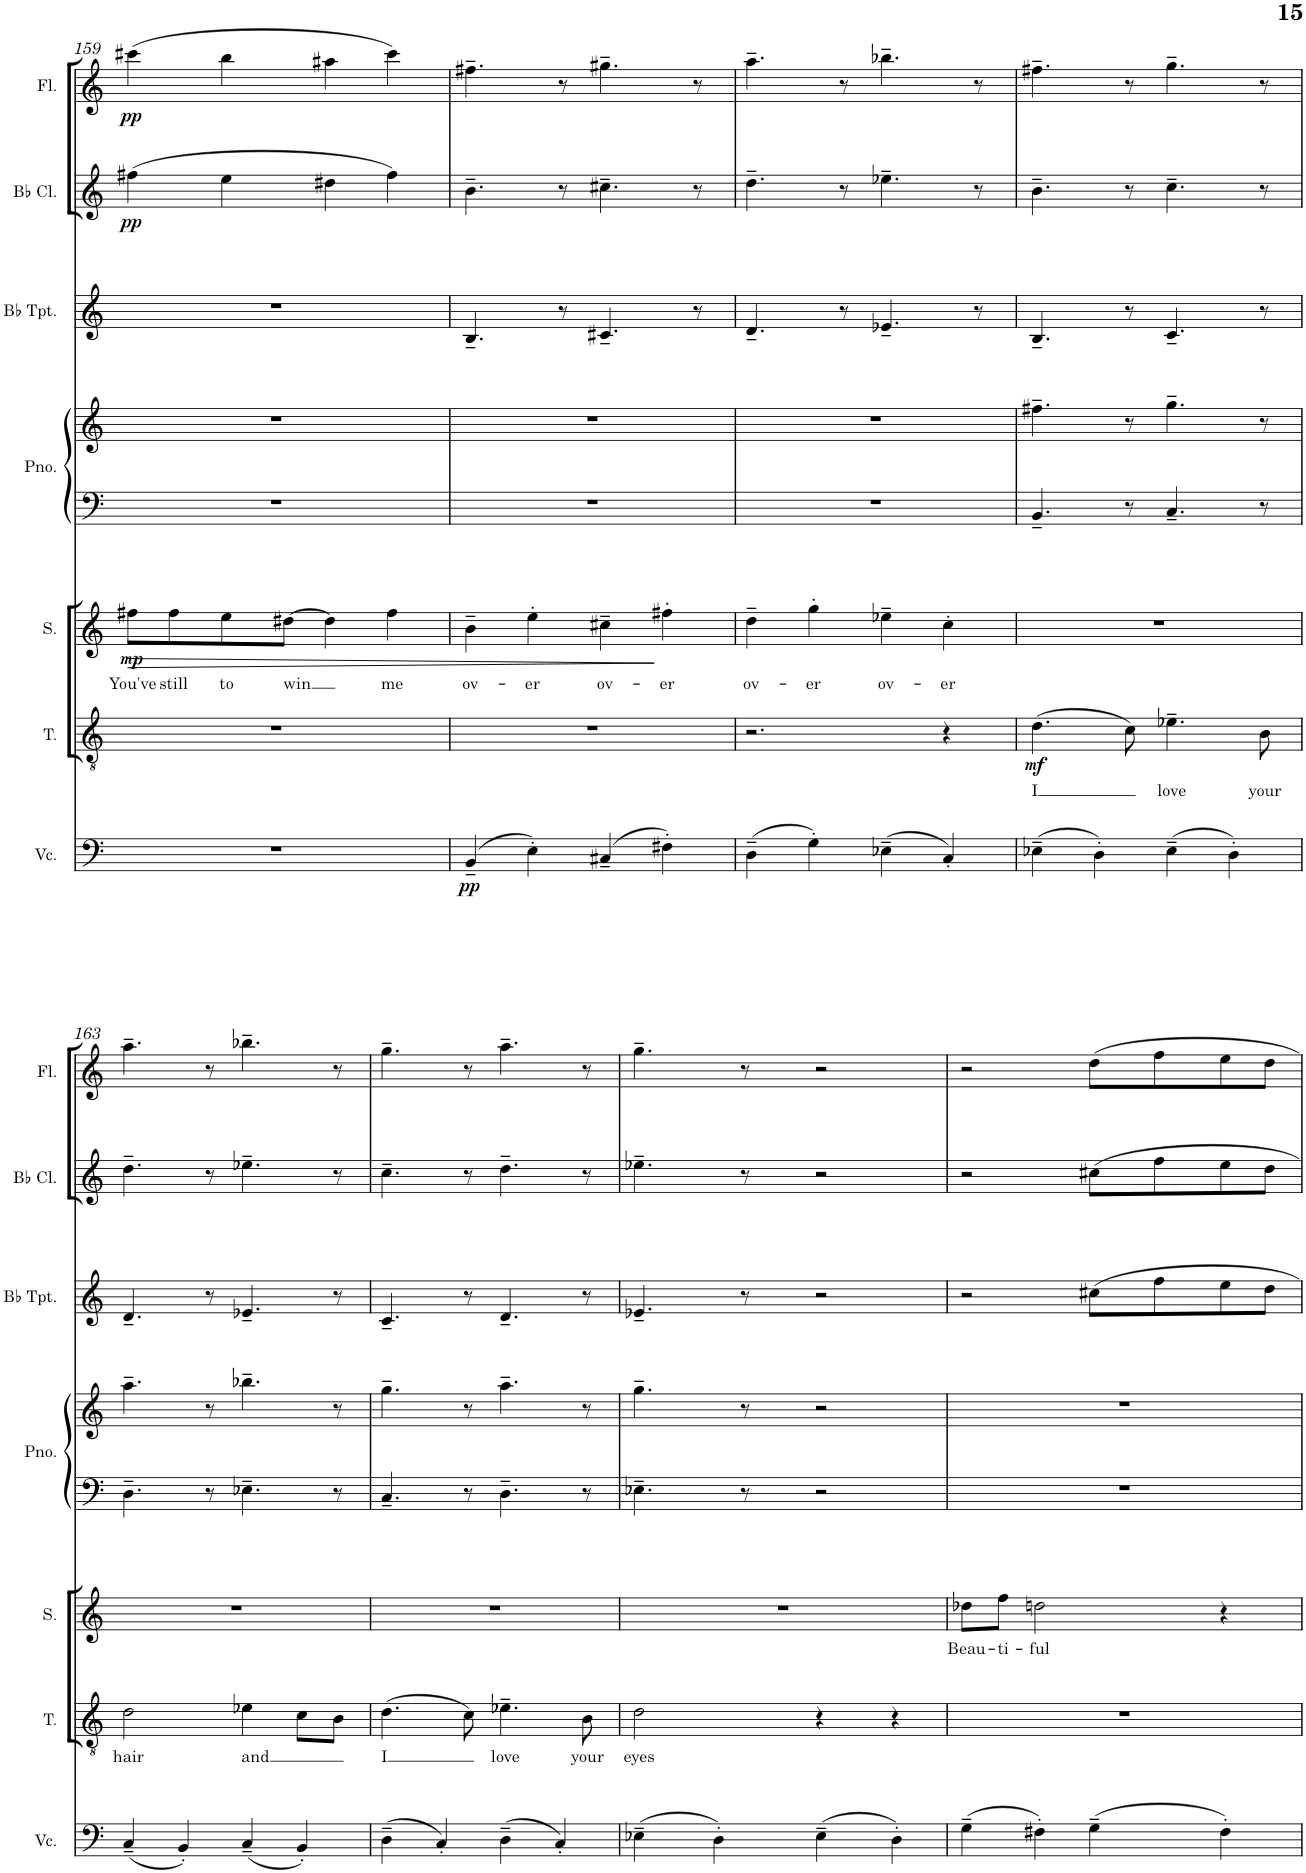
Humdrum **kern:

**kern	**dynam	**kern	**text	**dynam	**kern	**text	**dynam	**kern	**kern	**kern	**kern	**dynam	**kern	**dynam
*part7	*part7	*part6	*part6	*part6	*part5	*part5	*part5	*part4	*part4	*part3	*part2	*part2	*part1	*part1
*staff8	*staff8	*staff7	*staff7	*staff7	*staff6	*staff6	*staff6	*staff5	*staff4	*staff3	*staff2	*staff2	*staff1	*staff1
*I"Violoncello	*	*I"Tenor	*	*	*I"Soprano	*	*	*I"Piano	*	*I"Bb Trumpet	*I"Bb Clarinet	*	*I"Flute	*
*I'Vc.	*	*I'T.	*	*	*I'S.	*	*	*I'Pno.	*	*I'Bb Tpt.	*I'Bb Cl.	*	*I'Fl.	*
!!LO:PB:g=z
*clefF4	*	*clefGv2	*	*	*clefG2	*	*	*clefF4	*clefG2	*clefG2	*clefG2	*	*clefG2	*
*	*	*	*	*	*	*	*	*	*	*ITrd1c2	*ITrd1c2	*	*	*
*k[]	*	*k[]	*	*	*k[]	*	*	*k[]	*k[]	*k[]	*k[]	*	*k[]	*
*M4/4	*	*M4/4	*	*	*M4/4	*	*	*M4/4	*M4/4	*M4/4	*M4/4	*	*M4/4	*
=159	=159	=159	=159	=159	=159	=159	=159	=159	=159	=159	=159	=159	=159	=159
!	!	!	!	!	!	!LO:LY:b	!LO:HP:b	!	!	!	!	!	!	!
!	!	!	!	!	!	!	!LO:DY:n=1:b	!	!	!	!	!LO:DY:b	!	!LO:DY:b
1r	.	1r	.	.	8ff#X\L	You've	> mp	1r	1r	1r	(4ff#X\	pp	(4ccc#X\	pp
!	!	!	!	!	!	!LO:LY:b	!	!	!	!	!	!	!	!
.	.	.	.	.	8ff#\	still	.	.	.	.	.	.	.	.
!	!	!	!	!	!	!LO:LY:b	!	!	!	!	!	!	!	!
.	.	.	.	.	8ee\	to	.	.	.	.	4ee\	.	4bb\	.
!	!	!	!	!	!	!LO:LY:b	!	!	!	!	!	!	!	!
.	.	.	.	.	[8dd#X\J	win	.	.	.	.	.	.	.	.
.	.	.	.	.	4dd#\]	.	.	.	.	.	4dd#X\	.	4aa#X\	.
!	!	!	!	!	!	!LO:LY:b	!	!	!	!	!	!	!	!
.	.	.	.	.	4ff#\	me	.	.	.	.	4ff#\)	.	4ccc#\)	.
=160	=160	=160	=160	=160	=160	=160	=160	=160	=160	=160	=160	=160	=160	=160
!	!LO:DY:b	!	!	!	!	!LO:LY:b	!	!	!	!	!	!	!	!
(4BB~/	pp	1r	.	.	4b~\	-ov-	.	1r	1r	4.B~/	4.b~\	.	4.ff#X~\	.
!	!	!	!	!	!	!LO:LY:b	!	!	!	!	!	!	!	!
4E'\)	.	.	.	.	4ee'\	-er	.	.	.	.	.	.	.	.
.	.	.	.	.	.	.	.	.	.	8r	8r	.	8r	.
!	!	!	!	!	!	!LO:LY:b	!	!	!	!	!	!	!	!
(4C#X~/	.	.	.	.	4cc#X~\	ov-	.	.	.	4.c#X~/	4.cc#X~\	.	4.gg#X~\	.
!	!	!	!	!	!	!LO:LY:b	!	!	!	!	!	!	!	!
4F#X'\)	.	.	.	.	4ff#X'\	-er	]	.	.	.	.	.	.	.
.	.	.	.	.	.	.	.	.	.	8r	8r	.	8r	.
=161	=161	=161	=161	=161	=161	=161	=161	=161	=161	=161	=161	=161	=161	=161
!	!	!	!	!	!	!LO:LY:b	!	!	!	!	!	!	!	!
(4D~\	.	2.r	.	.	4dd~\	ov-	.	1r	1r	4.d~/	4.dd~\	.	4.aa~\	.
!	!	!	!	!	!	!LO:LY:b	!	!	!	!	!	!	!	!
4G'\)	.	.	.	.	4gg'\	-er	.	.	.	.	.	.	.	.
.	.	.	.	.	.	.	.	.	.	8r	8r	.	8r	.
!	!	!	!	!	!	!LO:LY:b	!	!	!	!	!	!	!	!
(4E-X~\	.	.	.	.	4ee-X~\	ov-	.	.	.	4.e-X~/	4.ee-X~\	.	4.bb-X~\	.
!	!	!	!	!	!	!LO:LY:b	!	!	!	!	!	!	!	!
4C'/)	.	4r	.	.	4cc'\	-er	.	.	.	.	.	.	.	.
.	.	.	.	.	.	.	.	.	.	8r	8r	.	8r	.
=162	=162	=162	=162	=162	=162	=162	=162	=162	=162	=162	=162	=162	=162	=162
!	!	!	!LO:LY:b	!LO:DY:b	!	!	!	!	!	!	!	!	!	!
(4E-X~\	.	(4.d\	I	mf	1r	.	.	4.BB~/	4.ff#X~\	4.B~/	4.b~\	.	4.ff#X~\	.
4D'\)	.	.	.	.	.	.	.	.	.	.	.	.	.	.
.	.	8c\)	.	.	.	.	.	8r	8r	8r	8r	.	8r	.
!	!	!	!LO:LY:b	!	!	!	!	!	!	!	!	!	!	!
(4E-~\	.	4.e-X~\	love	.	.	.	.	4.C~/	4.gg~\	4.c~/	4.cc~\	.	4.gg~\	.
4D'\)	.	.	.	.	.	.	.	.	.	.	.	.	.	.
!	!	!	!LO:LY:b	!	!	!	!	!	!	!	!	!	!	!
.	.	8B\	your	.	.	.	.	8r	8r	8r	8r	.	8r	.
!!LO:LB:g=z
=163	=163	=163	=163	=163	=163	=163	=163	=163	=163	=163	=163	=163	=163	=163
!	!	!	!LO:LY:b	!	!	!	!	!	!	!	!	!	!	!
(4C~/	.	2d\	hair	.	1r	.	.	4.D~\	4.aa~\	4.d~/	4.dd~\	.	4.aa~\	.
4BB'/)	.	.	.	.	.	.	.	.	.	.	.	.	.	.
.	.	.	.	.	.	.	.	8r	8r	8r	8r	.	8r	.
!	!	!	!LO:LY:b	!	!	!	!	!	!	!	!	!	!	!
(4C~/	.	4e-X\	and	.	.	.	.	4.E-X~\	4.bb-X~\	4.e-X~/	4.ee-X~\	.	4.bb-X~\	.
4BB'/)	.	8c\L	.	.	.	.	.	.	.	.	.	.	.	.
.	.	8B\J	.	.	.	.	.	8r	8r	8r	8r	.	8r	.
=164	=164	=164	=164	=164	=164	=164	=164	=164	=164	=164	=164	=164	=164	=164
!	!	!	!LO:LY:b	!	!	!	!	!	!	!	!	!	!	!
(4D~\	.	(4.d\	I	.	1r	.	.	4.C~/	4.gg~\	4.c~/	4.cc~\	.	4.gg~\	.
4C'/)	.	.	.	.	.	.	.	.	.	.	.	.	.	.
.	.	8c\)	.	.	.	.	.	8r	8r	8r	8r	.	8r	.
!	!	!	!LO:LY:b	!	!	!	!	!	!	!	!	!	!	!
(4D~\	.	4.e-X~\	love	.	.	.	.	4.D~\	4.aa~\	4.d~/	4.dd~\	.	4.aa~\	.
4C'/)	.	.	.	.	.	.	.	.	.	.	.	.	.	.
!	!	!	!LO:LY:b	!	!	!	!	!	!	!	!	!	!	!
.	.	8B\	your	.	.	.	.	8r	8r	8r	8r	.	8r	.
=165	=165	=165	=165	=165	=165	=165	=165	=165	=165	=165	=165	=165	=165	=165
!	!	!	!LO:LY:b	!	!	!	!	!	!	!	!	!	!	!
(4E-X~\	.	2d\	eyes	.	1r	.	.	4.E-X~\	4.gg~\	4.e-X~/	4.ee-X~\	.	4.gg~\	.
4D'\)	.	.	.	.	.	.	.	.	.	.	.	.	.	.
.	.	.	.	.	.	.	.	8r	8r	8r	8r	.	8r	.
(4E-~\	.	4r	.	.	.	.	.	2r	2r	2r	2r	.	2r	.
4D'\)	.	4r	.	.	.	.	.	.	.	.	.	.	.	.
=166	=166	=166	=166	=166	=166	=166	=166	=166	=166	=166	=166	=166	=166	=166
!	!	!	!	!	!	!LO:LY:b	!	!	!	!	!	!	!	!
(4G~\	.	1r	.	.	8dd-X\L	-Beau-	.	1r	1r	2r	2r	.	2r	.
!	!	!	!	!	!	!LO:LY:b	!	!	!	!	!	!	!	!
.	.	.	.	.	8ff\J	-ti-	.	.	.	.	.	.	.	.
!	!	!	!	!	!	!LO:LY:b	!	!	!	!	!	!	!	!
4F#X'\)	.	.	.	.	2ddn\	-ful	.	.	.	.	.	.	.	.
(4G~\	.	.	.	.	.	.	.	.	.	8cc#X\L	8cc#X\L	.	8dd\L	.
.	.	.	.	.	.	.	.	.	.	8ff\	8ff\	.	8ff\	.
4F#'\)	.	.	.	.	4r	.	.	.	.	8ee\	8ee\	.	8ee\	.
.	.	.	.	.	.	.	.	.	.	8dd\J	8dd\J	.	8dd\J	.
=	=	=	=	=	=	=	=	=	=	=	=	=	=	=
*-	*-	*-	*-	*-	*-	*-	*-	*-	*-	*-	*-	*-	*-	*-
